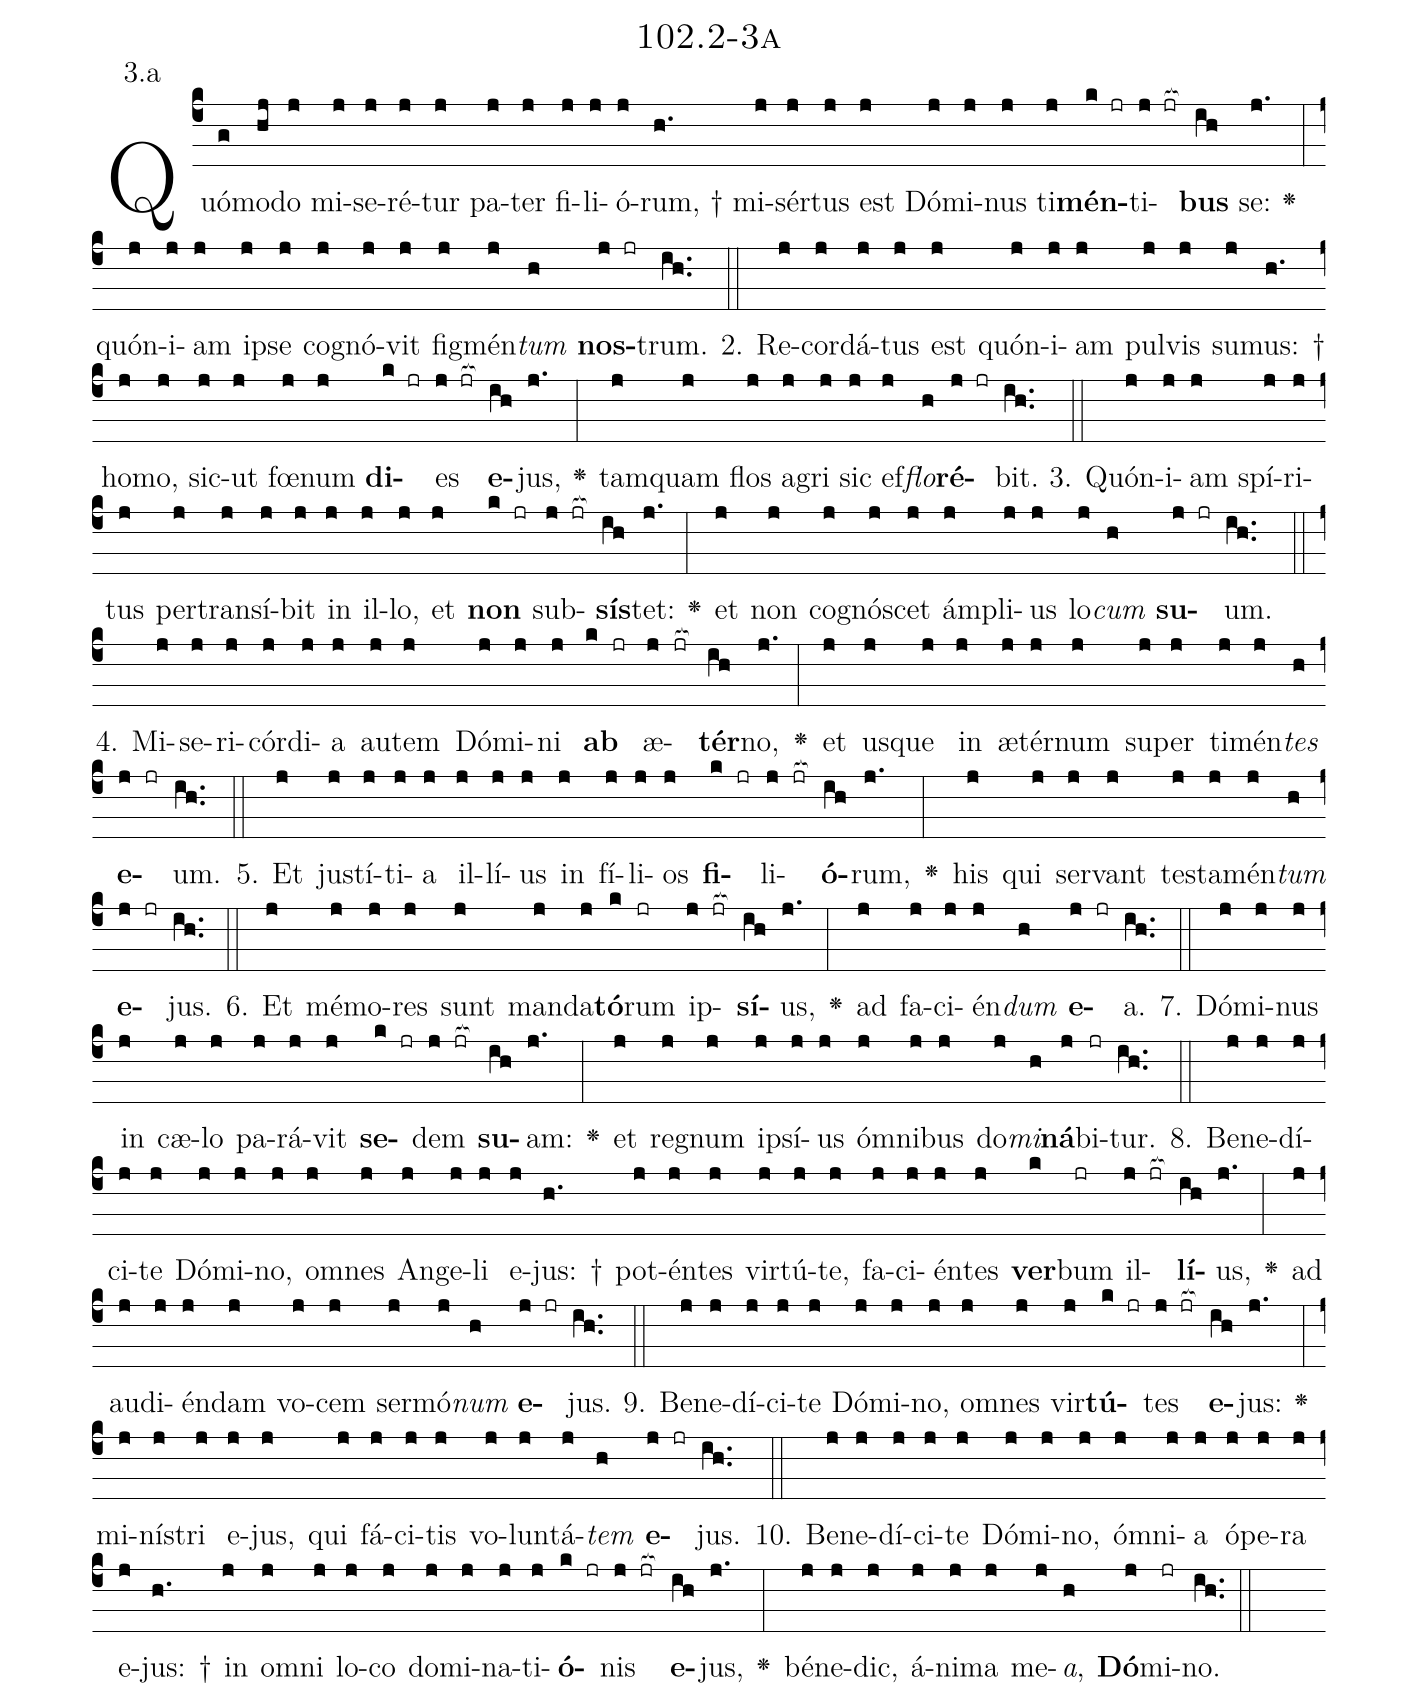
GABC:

name: 102.2-3a;
annotation: 3.a;
%%
(c4)Quó(g)mo(hj)do(j) mi(j)se(j)ré(j)tur(j) pa(j)ter(j) fi(j)li(j)ó(j)rum, †(h.) mi(j)sér(j)tus(j) est(j) Dó(j)mi(j)nus(j) ti(j)<b>mén</b>(k jr)ti(j jr[ocb:1{])<b>bus</b>(ih[ocb:0}]) se:(j.) <v>\greheightstar</v>(:) quón(j)i(j)am(j) ip(j)se(j) co(j)gnó(j)vit(j) fig(j)mén(j)<i>tum</i>(h) <b>nos</b>(j jr)trum.(ih..) (::)
2. Re(j)cor(j)dá(j)tus(j) est(j) quón(j)i(j)am(j) pul(j)vis(j) su(j)mus: †(h.) ho(j)mo,(j) sic(j)ut(j) fœ(j)num(j) <b>di</b>(k jr)es(j jr[ocb:1{]) <b>e</b>(ih[ocb:0}])jus,(j.) <v>\greheightstar</v>(:) tam(j)quam(j) flos(j) a(j)gri(j) sic(j) ef(j)<i>flo</i>(h)<b>ré</b>(j jr)bit.(ih..) (::)
3. Quón(j)i(j)am(j) spí(j)ri(j)tus(j) per(j)trans(j)í(j)bit(j) in(j) il(j)lo,(j) et(j) <b>non</b>(k jr) sub(j jr[ocb:1{])<b>sís</b>(ih[ocb:0}])tet:(j.) <v>\greheightstar</v>(:) et(j) non(j) co(j)gnó(j)scet(j) ám(j)pli(j)us(j) lo(j)<i>cum</i>(h) <b>su</b>(j jr)um.(ih..) (::)
4. Mi(j)se(j)ri(j)cór(j)di(j)a(j) au(j)tem(j) Dó(j)mi(j)ni(j) <b>ab</b>(k jr) æ(j jr[ocb:1{])<b>tér</b>(ih[ocb:0}])no,(j.) <v>\greheightstar</v>(:) et(j) us(j)que(j) in(j) æ(j)tér(j)num(j) su(j)per(j) ti(j)mén(j)<i>tes</i>(h) <b>e</b>(j jr)um.(ih..) (::)
5. Et(j) jus(j)tí(j)ti(j)a(j) il(j)lí(j)us(j) in(j) fí(j)li(j)os(j) <b>fi</b>(k jr)li(j jr[ocb:1{])<b>ó</b>(ih[ocb:0}])rum,(j.) <v>\greheightstar</v>(:) his(j) qui(j) ser(j)vant(j) tes(j)ta(j)mén(j)<i>tum</i>(h) <b>e</b>(j jr)jus.(ih..) (::)
6. Et(j) mé(j)mo(j)res(j) sunt(j) man(j)da(j)<b>tó</b>(k)rum(jr) ip(j jr[ocb:1{])<b>sí</b>(ih[ocb:0}])us,(j.) <v>\greheightstar</v>(:) ad(j) fa(j)ci(j)én(j)<i>dum</i>(h) <b>e</b>(j jr)a.(ih..) (::)
7. Dó(j)mi(j)nus(j) in(j) cæ(j)lo(j) pa(j)rá(j)vit(j) <b>se</b>(k jr)dem(j jr[ocb:1{]) <b>su</b>(ih[ocb:0}])am:(j.) <v>\greheightstar</v>(:) et(j) re(j)gnum(j) ip(j)sí(j)us(j) óm(j)ni(j)bus(j) do(j)<i>mi</i>(h)<b>ná</b>(j)bi(jr)tur.(ih..) (::)
8. Be(j)ne(j)dí(j)ci(j)te(j) Dó(j)mi(j)no,(j) om(j)nes(j) An(j)ge(j)li(j) e(j)jus: †(h.) pot(j)én(j)tes(j) vir(j)tú(j)te,(j) fa(j)ci(j)én(j)tes(j) <b>ver</b>(k)bum(jr) il(j jr[ocb:1{])<b>lí</b>(ih[ocb:0}])us,(j.) <v>\greheightstar</v>(:) ad(j) au(j)di(j)én(j)dam(j) vo(j)cem(j) ser(j)mó(j)<i>num</i>(h) <b>e</b>(j jr)jus.(ih..) (::)
9. Be(j)ne(j)dí(j)ci(j)te(j) Dó(j)mi(j)no,(j) om(j)nes(j) vir(j)<b>tú</b>(k jr)tes(j jr[ocb:1{]) <b>e</b>(ih[ocb:0}])jus:(j.) <v>\greheightstar</v>(:) mi(j)nís(j)tri(j) e(j)jus,(j) qui(j) fá(j)ci(j)tis(j) vo(j)lun(j)tá(j)<i>tem</i>(h) <b>e</b>(j jr)jus.(ih..) (::)
10. Be(j)ne(j)dí(j)ci(j)te(j) Dó(j)mi(j)no,(j) óm(j)ni(j)a(j) ó(j)pe(j)ra(j) e(j)jus: †(h.) in(j) om(j)ni(j) lo(j)co(j) do(j)mi(j)na(j)ti(j)<b>ó</b>(k jr)nis(j jr[ocb:1{]) <b>e</b>(ih[ocb:0}])jus,(j.) <v>\greheightstar</v>(:) bé(j)ne(j)dic,(j) á(j)ni(j)ma(j) me(j)<i>a</i>,(h) <b>Dó</b>(j)mi(jr)no.(ih..) (::)
